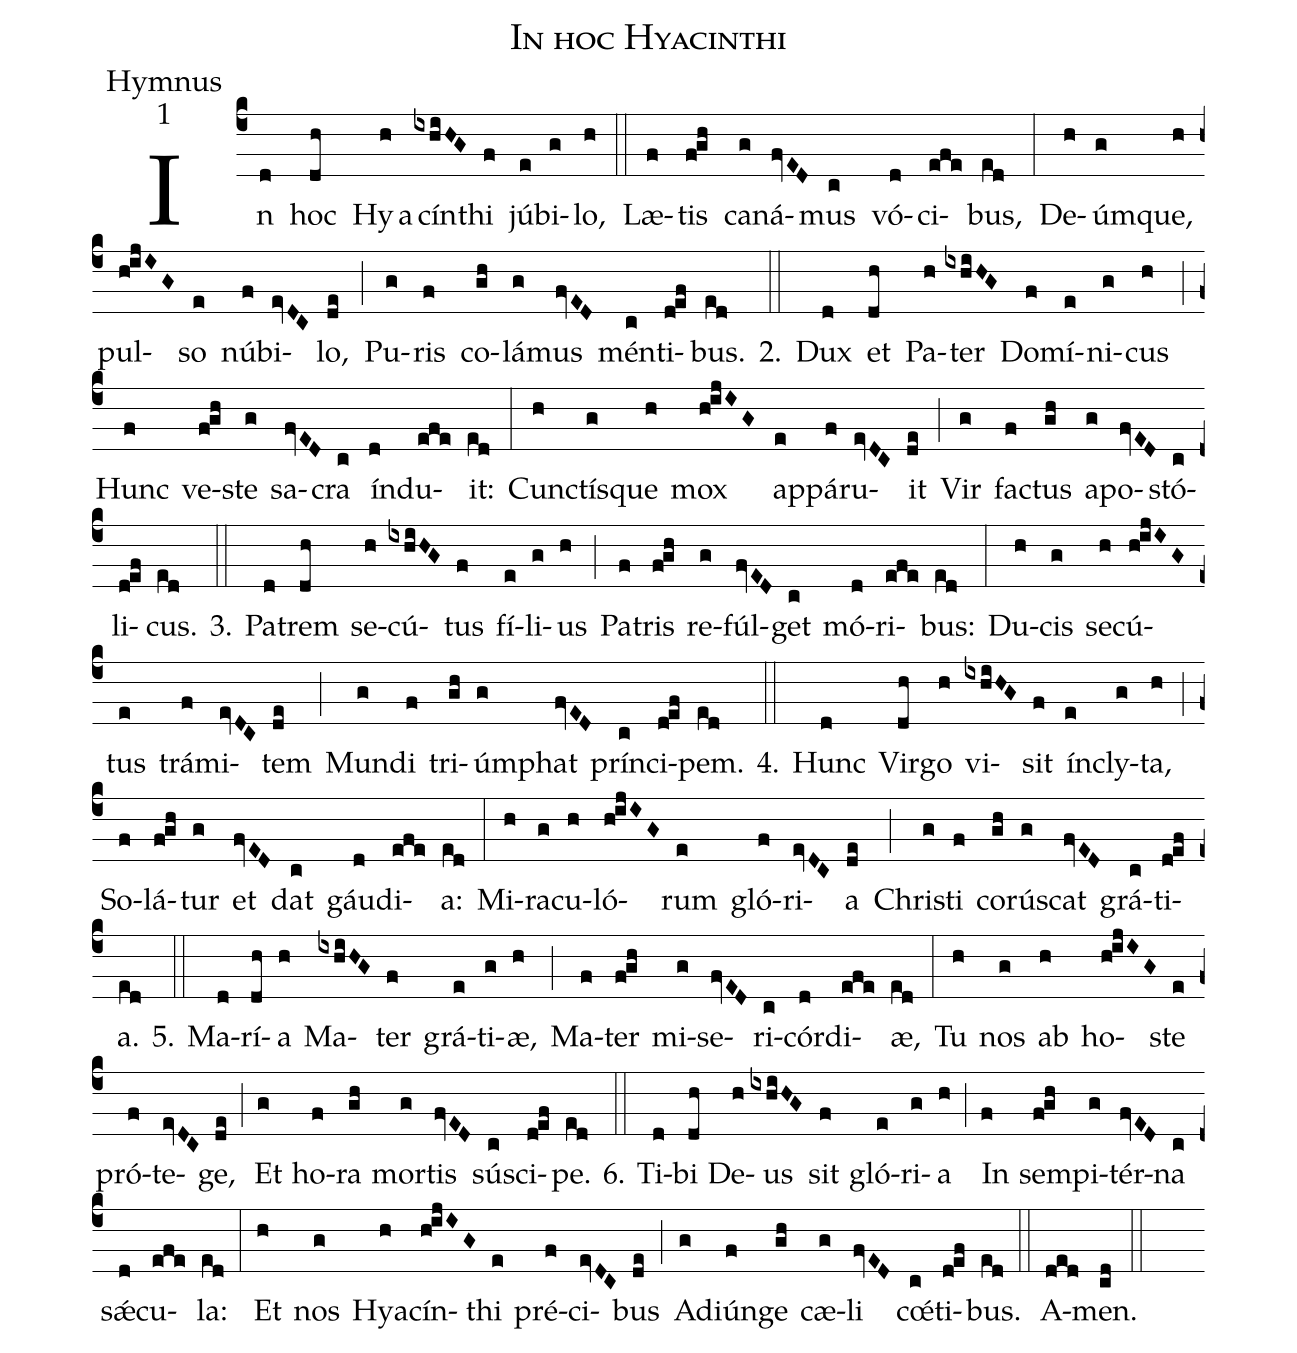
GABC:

name:In hoc Hyacinthi;
office-part:Hymnus;
mode:1;
%%
(c4) In(d) hoc(dh) Hy(h)a()cín(ixhiHG)thi(f) jú(e)bi(g)lo,(h) (::)
Læ(f)tis(f!gh) ca(g)ná(fvED)mus(c) vó(d)ci(efe)bus,(ed) (:)
De(h)úm(g)que,(h) pul(h!ijIG)so(e) nú(f)bi(evDC)lo,(de) (;) Pu(g)ris(f) co(gh)lá(g)mus(fvED) mén(c)ti(d!ef)bus.(ed) 2.(::) Dux(d) et(dh) Pa(h)ter(ixhiHG) Do(f)mí(e)ni(g)cus(h) (;) Hunc(f) ve(f!gh)ste(g) sa(fvED)cra(c) ín(d)du(efe)it:(ed) (:)
Cun(h)ctí(g)sque(h) mox(h!ijIG) ap(e)pá(f)ru(evDC)it(de) (;) Vir(g) fa(f)ctus(gh) a(g)po(fvED)stó(c)li(d!ef)cus.(ed) 3.(::) Pa(d)trem(dh) se(h)cú(ixhiHG)tus(f) fí(e)li(g)us(h) (;) Pa(f)tris(f!gh) re(g)fúl(fvED)get(c) mó(d)ri(efe)bus:(ed) (:)
Du(h)cis(g) se(h)cú(h!ijIG)tus(e) trá(f)mi(evDC)tem(de) (;) Mun(g)di(f) tri(gh)úm(g)phat(fvED) prín(c)ci(d!ef)pem.(ed) 4.(::) Hunc(d) Vir(dh)go(h) vi(ixhiHG)sit(f) ín(e)cly(g)ta,(h) (;) So(f)lá(f!gh)tur(g) et(fvED) dat(c) gáu(d)di(efe)a:(ed) (:)
Mi(h)ra(g)cu(h)ló(h!ijIG)rum(e) gló(f)ri(evDC)a(de) (;) Chri(g)sti(f) co(gh)rú(g)scat(fvED) grá(c)ti(d!ef)a.(ed) 5.(::) Ma(d)rí(dh)a(h) Ma(ixhiHG)ter(f) grá(e)ti(g)æ,(h) (;) Ma(f)ter(f!gh) mi(g)se(fvED)ri(c)cór(d)di(efe)æ,(ed) (:)
Tu(h) nos(g) ab(h) ho(h!ijIG)ste(e) pró(f)te(evDC)ge,(de) (;) Et(g) ho(f)ra(gh) mor(g)tis(fvED) sú(c)sci(d!ef)pe.(ed) 6.(::) Ti(d)bi(dh) De(h)us(ixhiHG) sit(f) gló(e)ri(g)a(h) (;) In(f) sem(f!gh)pi(g)tér(fvED)na(c) s{<sp>'ae</sp>}(d)cu(efe)la:(ed) (:)
Et(h) nos(g) Hy(h)a()cín(h!ijIG)thi(e) pré(f)ci(evDC)bus(de) (;) Ad(g)iún(f)ge(gh) cæ(g)li(fvED) c<sp>'oe</sp>(c)ti(d!ef)bus.(ed) (::)
A(ded)men.(cd) (::)
